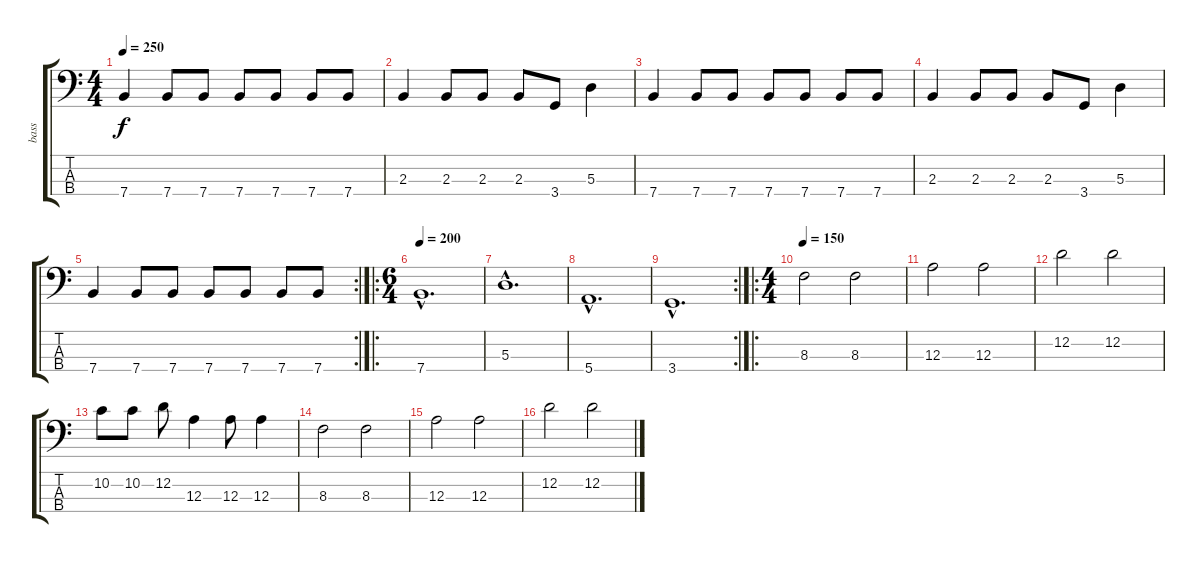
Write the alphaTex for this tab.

\track ("bass" "bass") {instrument electricbasspick}
\staff {score tabs}
\tuning (G2 D2 A1 E1) {hide}
\ts (4 4)
\tempo 250
\clef f4
\ks c
7.4.4{dy f} 7.4.8 7.4.8 7.4.8 7.4.8 7.4.8 7.4.8 |
2.3.4 2.3.8 2.3.8 2.3.8 3.4.8 5.3.4 |
7.4.4 7.4.8 7.4.8 7.4.8 7.4.8 7.4.8 7.4.8 |
2.3.4 2.3.8 2.3.8 2.3.8 3.4.8 5.3.4 |
\rc 2
7.4.4 7.4.8 7.4.8 7.4.8 7.4.8 7.4.8 7.4.8 |
\ro
\ts (6 4)
\tempo 200
7.4{hac}.1{d} |
5.3{hac}.1{d} |
5.4{hac}.1{d} |
\rc 2
3.4{hac}.1{d} |
\ro
\ts (4 4)
\tempo 150
8.3.2 8.3.2 |
12.3.2 12.3.2 |
12.2.2 12.2.2 |
10.2.8 10.2.8 12.2.8 12.3.4 12.3.8 12.3.4 |
8.3.2 8.3.2 |
12.3.2 12.3.2 |
12.2.2 12.2.2
